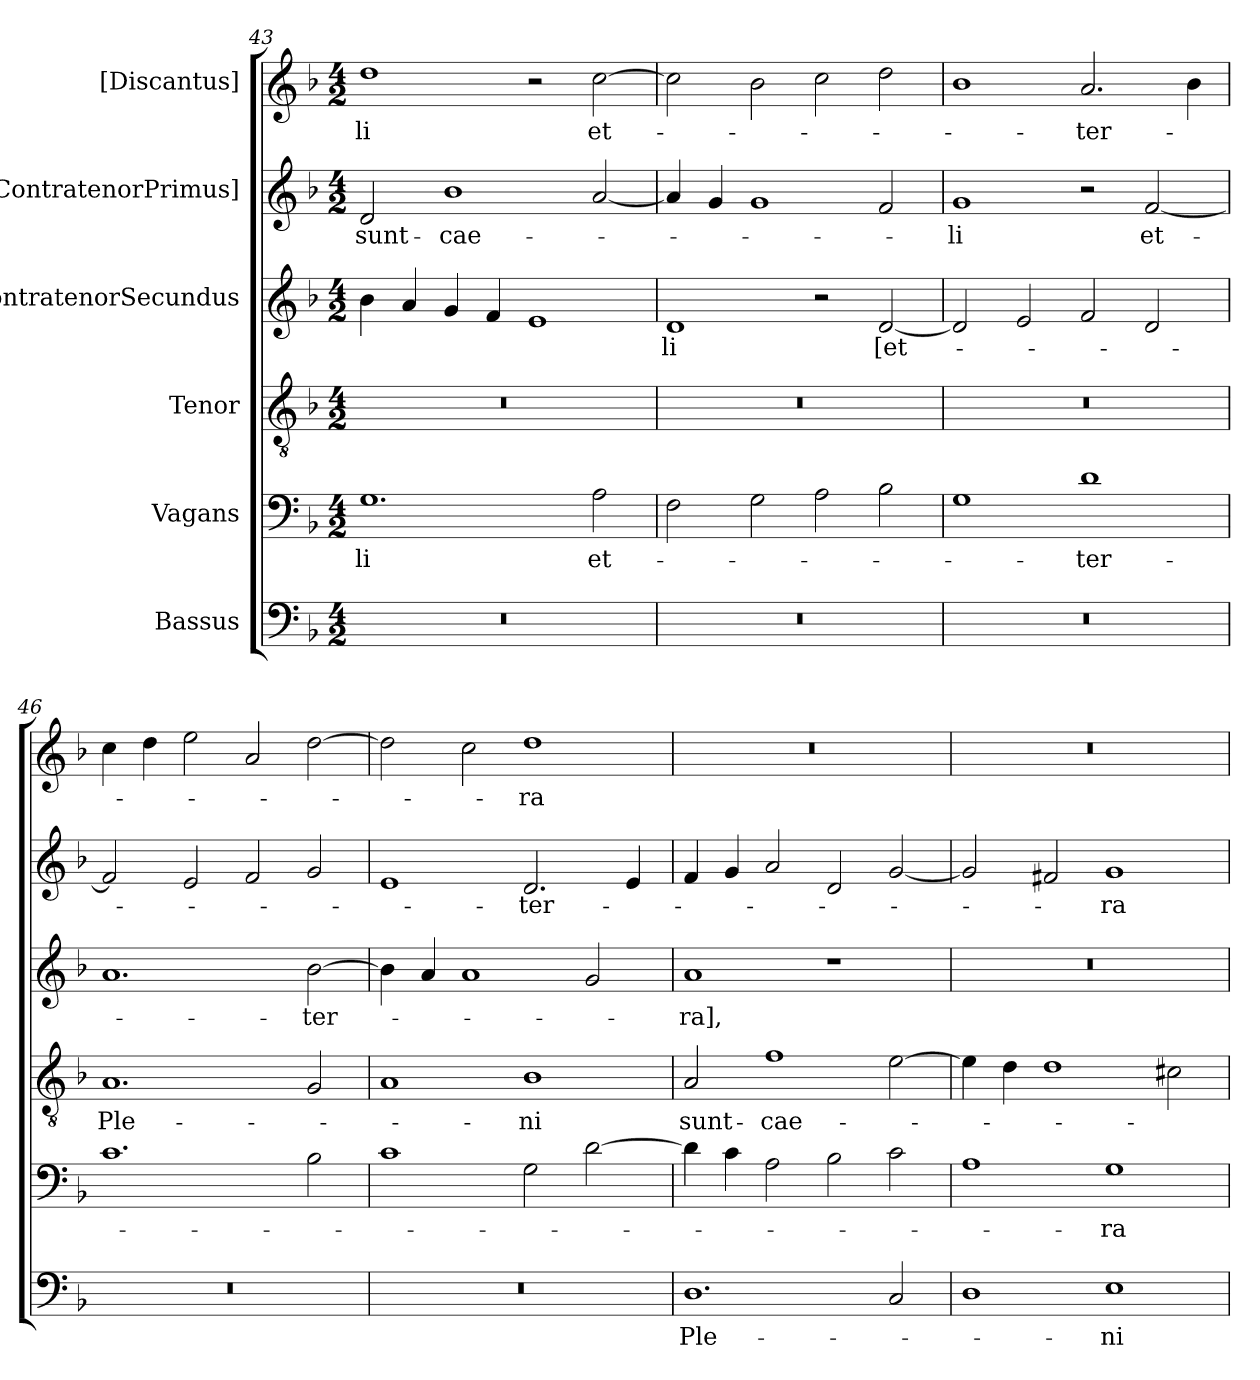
**kern	**text	**kern	**text	**kern	**text	**kern	**text	**kern	**text	**kern	**text
*part6	*part6	*part5	*part5	*part4	*part4	*part3	*part3	*part2	*part2	*part1	*part1
*staff6	*staff6	*staff5	*staff5	*staff4	*staff4	*staff3	*staff3	*staff2	*staff2	*staff1	*staff1
*I"Bassus	*	*I"Vagans	*	*I"Tenor	*	*I"ContratenorSecundus	*	*I"[ContratenorPrimus]	*	*I"[Discantus]	*
*clefF4	*	*clefF4	*	*clefGv2	*	*clefG2	*	*clefG2	*	*clefG2	*
*k[b-]	*	*k[b-]	*	*k[b-]	*	*k[b-]	*	*k[b-]	*	*k[b-]	*
*M4/2	*	*M4/2	*	*M4/2	*	*M4/2	*	*M4/2	*	*M4/2	*
=43	=43	=43	=43	=43	=43	=43	=43	=43	=43	=43	=43
0r	.	1.G\	-li	0r	.	4b-\	.	2d/	sunt-	1dd\	-li
.	.	.	.	.	.	4a/	.	.	.	.	.
.	.	.	.	.	.	4g/	.	1b-\	cae-	.	.
.	.	.	.	.	.	4f/	.	.	.	.	.
.	.	.	.	.	.	1e/	.	.	.	2r	.
.	.	2A\	et-	.	.	.	.	[2a/	.	[2cc\	et-
=44	=44	=44	=44	=44	=44	=44	=44	=44	=44	=44	=44
0r	.	2F\	.	0r	.	1d/	-li	4a/]	.	2cc\]	.
.	.	.	.	.	.	.	.	4g/	.	.	.
.	.	2G\	.	.	.	.	.	1g/	.	2b-\	.
.	.	2A\	.	.	.	2r	.	.	.	2cc\	.
.	.	2B-\	.	.	.	[2d/	[et-	2f/	.	2dd\	.
=45	=45	=45	=45	=45	=45	=45	=45	=45	=45	=45	=45
0r	.	1G\	.	0r	.	2d/]	.	1g/	-li	1b-\	.
.	.	.	.	.	.	2e/	.	.	.	.	.
.	.	1d\	ter-	.	.	2f/	.	2r	.	2.a/	ter-
.	.	.	.	.	.	2d/	.	[2f/	et-	.	.
.	.	.	.	.	.	.	.	.	.	4b-\	.
=46	=46	=46	=46	=46	=46	=46	=46	=46	=46	=46	=46
0r	.	1.c\	.	1.A/	Ple-	1.a/	.	2f/]	.	4cc\	.
.	.	.	.	.	.	.	.	.	.	4dd\	.
.	.	.	.	.	.	.	.	2e/	.	2ee\	.
.	.	.	.	.	.	.	.	2f/	.	2a/	.
.	.	2B-\	.	2G/	.	[2b-\	ter-	2g/	.	[2dd\	.
=47	=47	=47	=47	=47	=47	=47	=47	=47	=47	=47	=47
0r	.	1c\	.	1A/	.	4b-\]	.	1e/	.	2dd\]	.
.	.	.	.	.	.	4a/	.	.	.	.	.
.	.	.	.	.	.	1a/	.	.	.	2cc\	.
.	.	2G\	.	1B-\	-ni	.	.	2.d/	ter-	1dd\	-ra
.	.	[2d\	.	.	.	2g/	.	.	.	.	.
.	.	.	.	.	.	.	.	4e/	.	.	.
=48	=48	=48	=48	=48	=48	=48	=48	=48	=48	=48	=48
1.D\	Ple-	4d\]	.	2A/	sunt-	1a/	-ra],	4f/	.	0r	.
.	.	4c\	.	.	.	.	.	4g/	.	.	.
.	.	2A\	.	1f\	cae-	.	.	2a/	.	.	.
.	.	2B-\	.	.	.	1r	.	2d/	.	.	.
2C/	.	2c\	.	[2e\	.	.	.	[2g/	.	.	.
=49	=49	=49	=49	=49	=49	=49	=49	=49	=49	=49	=49
1D\	.	1A\	.	4e\]	.	0r	.	2g/]	.	0r	.
.	.	.	.	4d\	.	.	.	.	.	.	.
.	.	.	.	1d\	.	.	.	2f#X/	.	.	.
1E\	-ni	1G\	-ra	.	.	.	.	1g/	-ra	.	.
.	.	.	.	2c#X\	.	.	.	.	.	.	.
=	=	=	=	=	=	=	=	=	=	=	=
*-	*-	*-	*-	*-	*-	*-	*-	*-	*-	*-	*-
